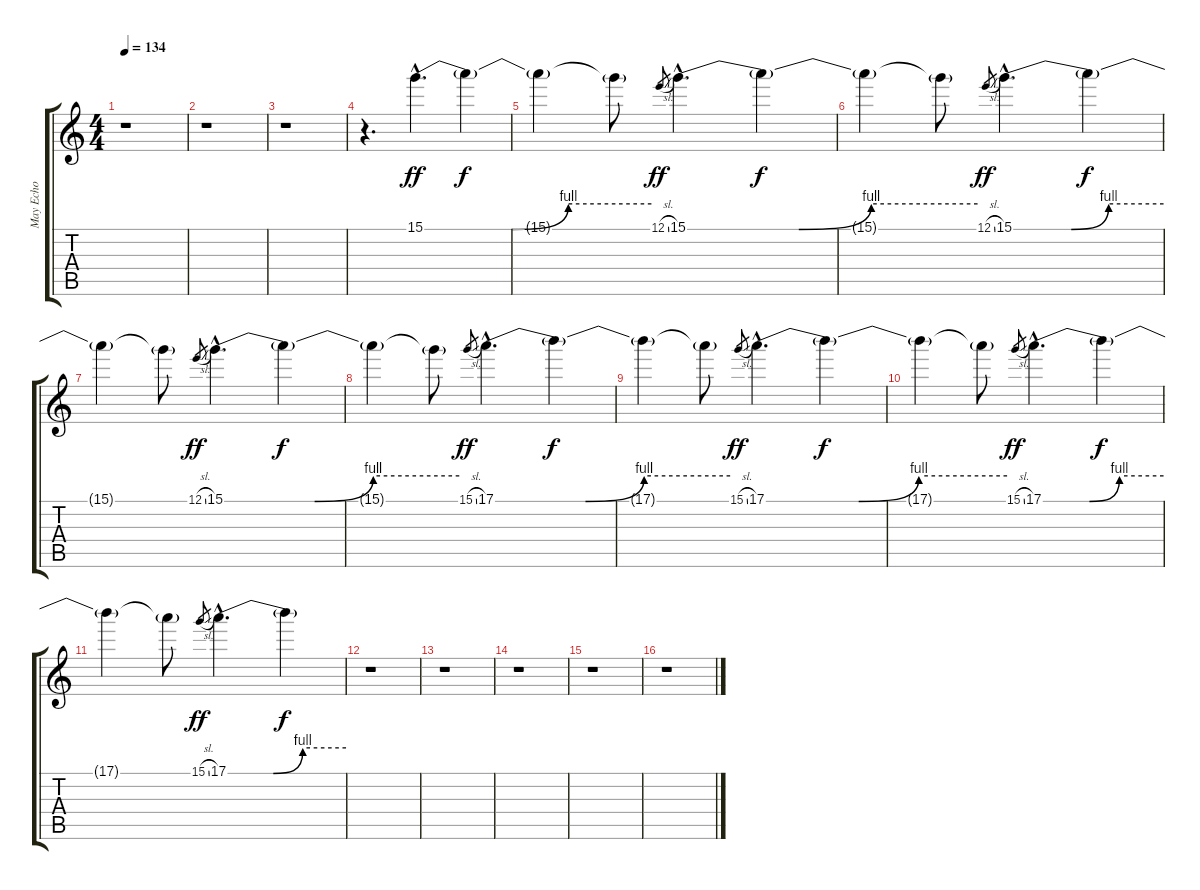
\track ("May Echo" "May Echo") {instrument distortionguitar}
\staff {score tabs}
\tuning (E4 B3 G3 D3 A2 E2) {hide}
\ts (4 4)
\tempo 134
\clef g2
\ks c
r.1{dy ff} |
r.1 |
r.1 |
r.4{d} 15.1{be (custom 0 0 23 0 38 4 60 4) hac}.4{d} 15.1{t}.4{dy f} |
15.1{t}.4 15.1{t}.8 12.1{sl}.8{gr dy ff} 15.1{be (custom 0 0 23 0 38 4 60 4) hac}.4{d} 15.1{t}.4{dy f} |
15.1{t}.4 15.1{t}.8 12.1{sl}.8{gr dy ff} 15.1{be (custom 0 0 23 0 38 4 60 4) hac}.4{d} 15.1{t}.4{dy f} |
15.1{t}.4 15.1{t}.8 12.1{sl}.8{gr dy ff} 15.1{be (custom 0 0 23 0 38 4 60 4) hac}.4{d} 15.1{t}.4{dy f} |
15.1{t}.4 15.1{t}.8 15.1{sl}.8{gr dy ff} 17.1{be (custom 0 0 23 0 38 4 60 4) hac}.4{d} 17.1{t}.4{dy f} |
17.1{t}.4 17.1{t}.8 15.1{sl}.8{gr dy ff} 17.1{be (custom 0 0 23 0 38 4 60 4) hac}.4{d} 17.1{t}.4{dy f} |
17.1{t}.4 17.1{t}.8 15.1{sl}.8{gr dy ff} 17.1{be (custom 0 0 23 0 38 4 60 4) hac}.4{d} 17.1{t}.4{dy f} |
17.1{t}.4 17.1{t}.8 15.1{sl}.8{gr dy ff} 17.1{be (custom 0 0 23 0 38 4 60 4) hac}.4{d} 17.1{t}.4{dy f} |
r.1 |
r.1 |
r.1 |
r.1 |
r.1
